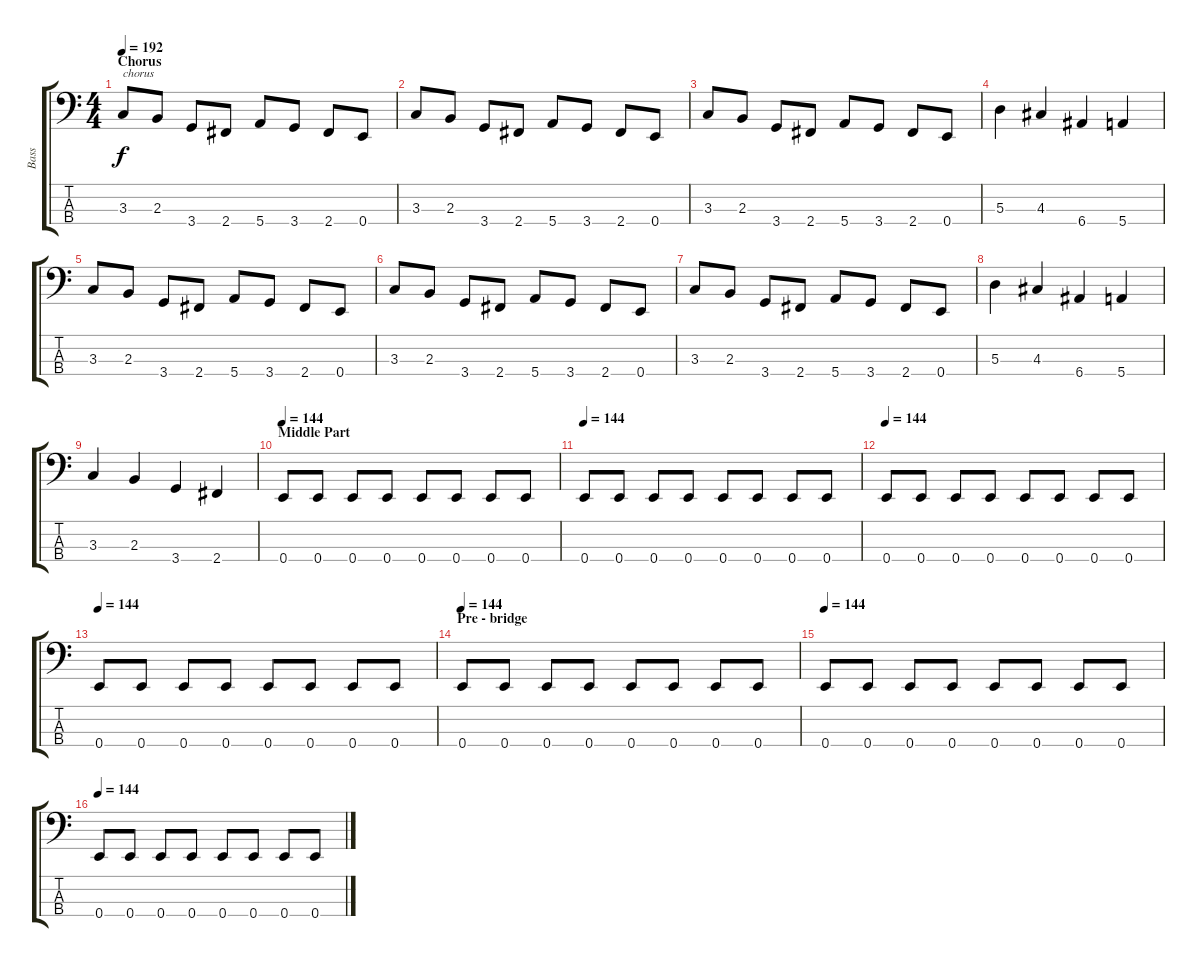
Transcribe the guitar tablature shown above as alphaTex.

\track ("Bass" "Bass") {instrument electricbasspick}
\staff {score tabs}
\tuning (G2 D2 A1 E1) {hide}
\ts (4 4)
\section ("" "Chorus")
\tempo 192
\clef f4
\ks c
3.3.8{txt "chorus" dy f} 2.3.8 3.4.8 2.4.8 5.4.8 3.4.8 2.4.8 0.4.8 |
3.3.8 2.3.8 3.4.8 2.4.8 5.4.8 3.4.8 2.4.8 0.4.8 |
3.3.8 2.3.8 3.4.8 2.4.8 5.4.8 3.4.8 2.4.8 0.4.8 |
5.3.4 4.3.4 6.4.4 5.4.4 |
3.3.8 2.3.8 3.4.8 2.4.8 5.4.8 3.4.8 2.4.8 0.4.8 |
3.3.8 2.3.8 3.4.8 2.4.8 5.4.8 3.4.8 2.4.8 0.4.8 |
3.3.8 2.3.8 3.4.8 2.4.8 5.4.8 3.4.8 2.4.8 0.4.8 |
5.3.4 4.3.4 6.4.4 5.4.4 |
3.3.4 2.3.4 3.4.4 2.4.4 |
\section ("" "Middle Part")
\tempo 144
0.4.8 0.4.8 0.4.8 0.4.8 0.4.8 0.4.8 0.4.8 0.4.8 |
\tempo 144
0.4.8 0.4.8 0.4.8 0.4.8 0.4.8 0.4.8 0.4.8 0.4.8 |
\tempo 144
0.4.8 0.4.8 0.4.8 0.4.8 0.4.8 0.4.8 0.4.8 0.4.8 |
\tempo 144
0.4.8 0.4.8 0.4.8 0.4.8 0.4.8 0.4.8 0.4.8 0.4.8 |
\section ("" "Pre - bridge")
\tempo 144
0.4.8 0.4.8 0.4.8 0.4.8 0.4.8 0.4.8 0.4.8 0.4.8 |
\tempo 144
0.4.8 0.4.8 0.4.8 0.4.8 0.4.8 0.4.8 0.4.8 0.4.8 |
\tempo 144
0.4.8 0.4.8 0.4.8 0.4.8 0.4.8 0.4.8 0.4.8 0.4.8
